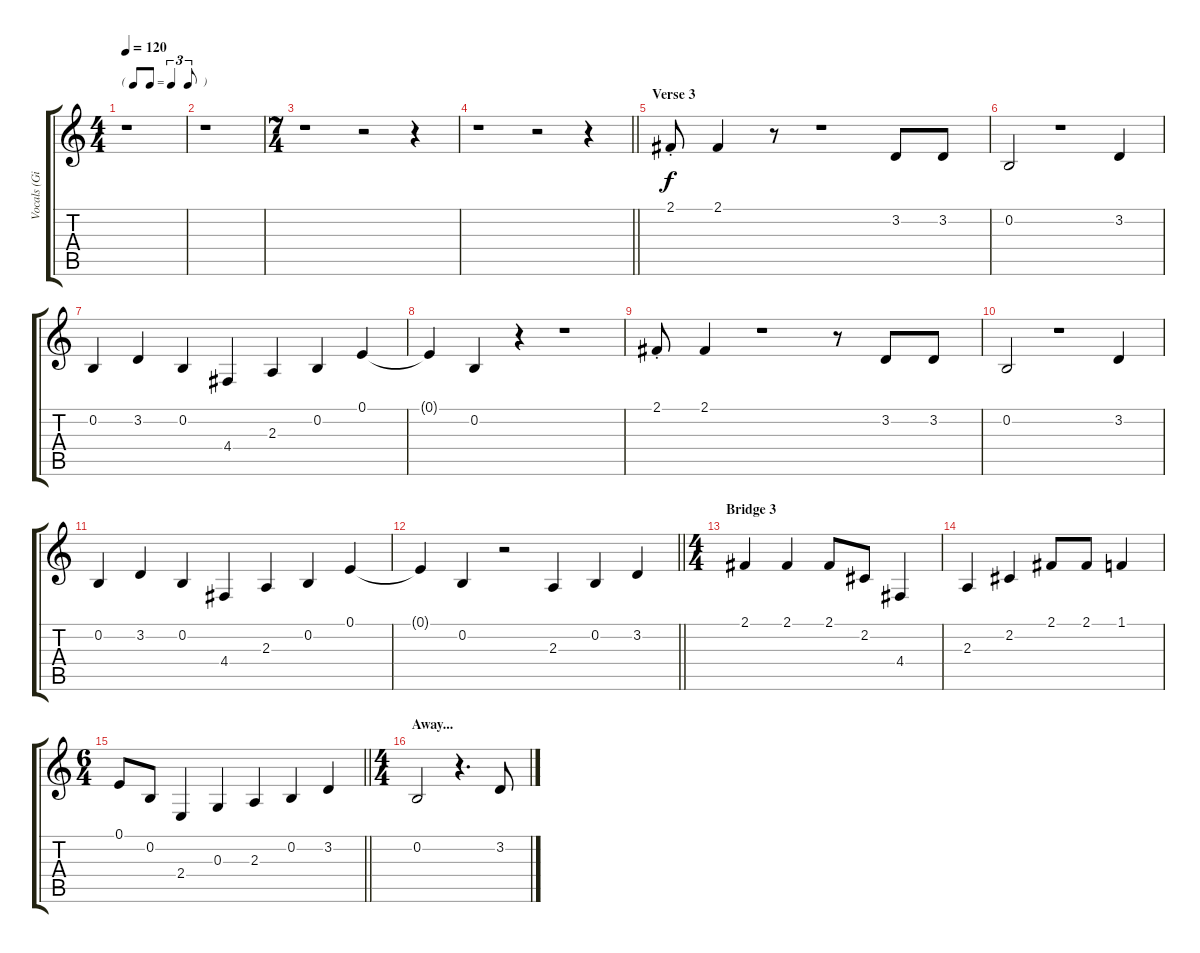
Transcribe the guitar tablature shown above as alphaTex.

\track ("Vocals (Gilmour)" "Vocals (Gi") {instrument lead6voice}
\staff {score tabs}
\tuning (E4 B3 G3 D3 A2 E2) {hide}
\ts (4 4)
\tf triplet8th
\tempo 120
\clef g2
\ks c
r.1{dy f} |
r.1 |
\ts (7 4)
r.1 r.2 r.4 |
\barLineRight lightlight
r.1 r.2 r.4 |
\section ("" "Verse 3")
2.1{st}.8 2.1.4 r.8 r.1 3.2.8 3.2.8 |
0.2.2 r.1 3.2.4 |
0.2.4 3.2.4 0.2.4 4.4.4 2.3.4 0.2.4 0.1.4 |
0.1{t}.4 0.2.4 r.4 r.1 |
2.1{st}.8 2.1.4 r.1 r.8 3.2.8 3.2.8 |
0.2.2 r.1 3.2.4 |
0.2.4 3.2.4 0.2.4 4.4.4 2.3.4 0.2.4 0.1.4 |
\barLineRight lightlight
0.1{t}.4 0.2.4 r.2 2.3.4 0.2.4 3.2.4 |
\ts (4 4)
\section ("" "Bridge 3")
2.1.4 2.1.4 2.1.8 2.2.8 4.4.4 |
2.3.4 2.2.4 2.1.8 2.1.8 1.1.4 |
\ts (6 4)
\barLineRight lightlight
0.1.8 0.2.8 2.4.4 0.3.4 2.3.4 0.2.4 3.2.4 |
\ts (4 4)
\section ("" "Away...")
0.2.2 r.4{d} 3.2.8
